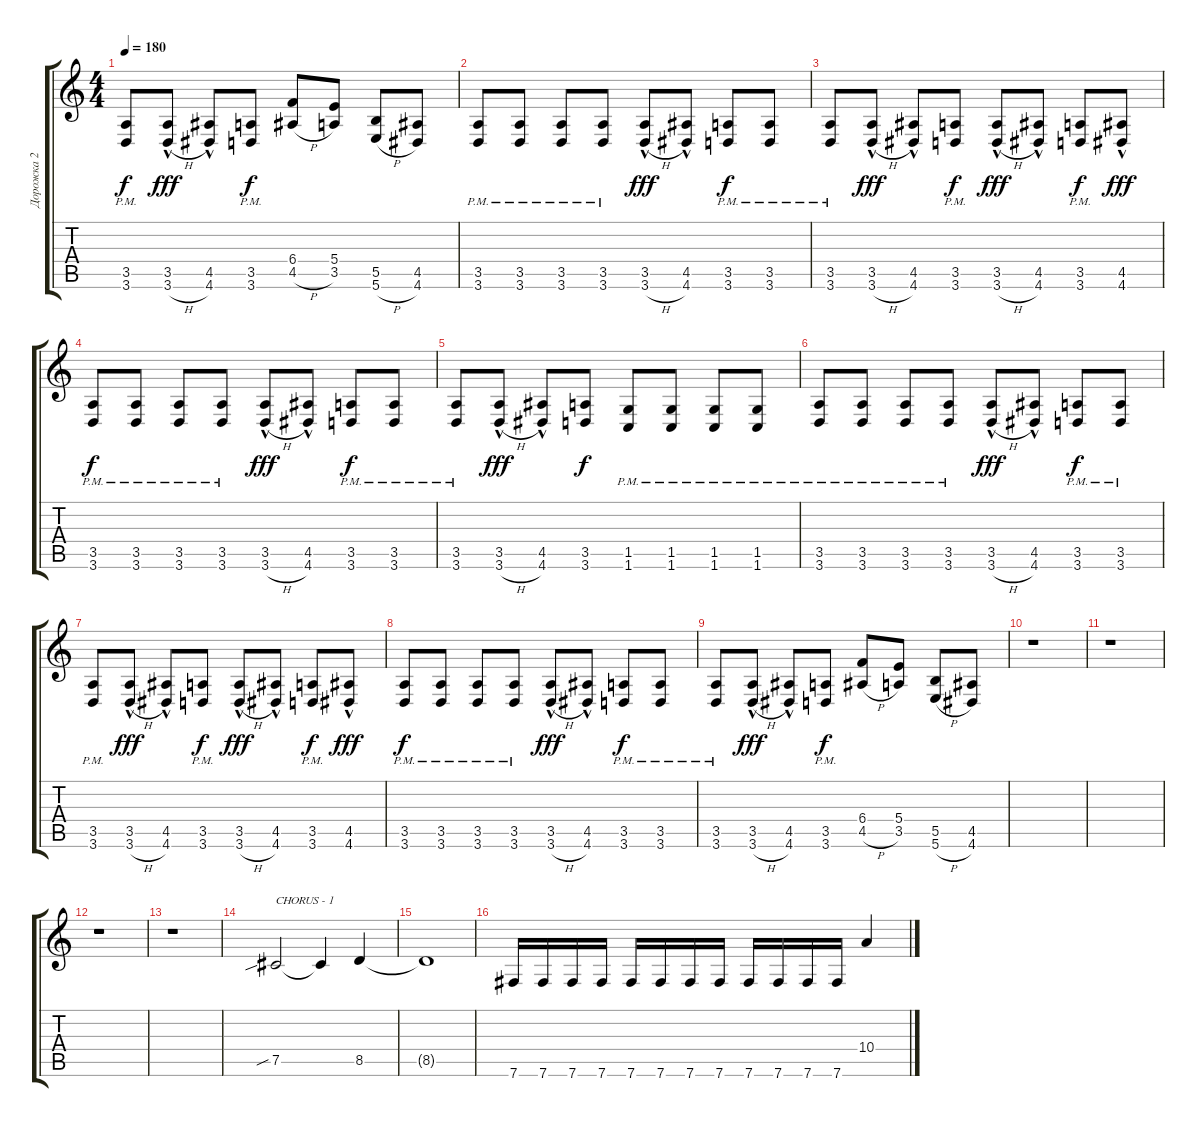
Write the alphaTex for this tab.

\track ("Дорожка 2" "Дорожка 2") {instrument distortionguitar}
\staff {score tabs}
\tuning (Db4 Ab3 E3 B2 Gb2 B1) {hide}
\ts (4 4)
\tempo 180
\clef g2
\ks c
(3.5 3.6{pm}).8{dy f} (3.5 3.6{h hac}).8{dy fff} (4.5 4.6{hac}).8 (3.5 3.6{pm}).8{dy f} (6.4 4.5{h}).8 (5.4 3.5).8 (5.5 5.6{h}).8 (4.5 4.6).8 |
(3.5 3.6{pm}).8 (3.5 3.6{pm}).8 (3.5 3.6{pm}).8 (3.5 3.6{pm}).8 (3.5 3.6{h hac}).8{dy fff} (4.5 4.6{hac}).8 (3.5 3.6{pm}).8{dy f} (3.5 3.6{pm}).8 |
(3.5 3.6{pm}).8 (3.5 3.6{h hac}).8{dy fff} (4.5 4.6{hac}).8 (3.5 3.6{pm}).8{dy f} (3.5 3.6{h hac}).8{dy fff} (4.5 4.6{hac}).8 (3.5 3.6{pm}).8{dy f} (4.5 4.6{hac}).8{dy fff} |
(3.5 3.6{pm}).8{dy f} (3.5 3.6{pm}).8 (3.5 3.6{pm}).8 (3.5 3.6{pm}).8 (3.5 3.6{h hac}).8{dy fff} (4.5 4.6{hac}).8 (3.5 3.6{pm}).8{dy f} (3.5 3.6{pm}).8 |
(3.5 3.6{pm}).8 (3.5 3.6{h hac}).8{dy fff} (4.5 4.6{hac}).8 (3.5 3.6).8{dy f} (1.5 1.6{pm}).8 (1.5 1.6{pm}).8 (1.5 1.6{pm}).8 (1.5 1.6{pm}).8 |
(3.5 3.6{pm}).8 (3.5 3.6{pm}).8 (3.5 3.6{pm}).8 (3.5 3.6{pm}).8 (3.5 3.6{h hac}).8{dy fff} (4.5 4.6{hac}).8 (3.5 3.6{pm}).8{dy f} (3.5 3.6{pm}).8 |
(3.5 3.6{pm}).8 (3.5 3.6{h hac}).8{dy fff} (4.5 4.6{hac}).8 (3.5 3.6{pm}).8{dy f} (3.5 3.6{h hac}).8{dy fff} (4.5 4.6{hac}).8 (3.5 3.6{pm}).8{dy f} (4.5 4.6{hac}).8{dy fff} |
(3.5 3.6{pm}).8{dy f} (3.5 3.6{pm}).8 (3.5 3.6{pm}).8 (3.5 3.6{pm}).8 (3.5 3.6{h hac}).8{dy fff} (4.5 4.6{hac}).8 (3.5 3.6{pm}).8{dy f} (3.5 3.6{pm}).8 |
(3.5 3.6{pm}).8 (3.5 3.6{h hac}).8{dy fff} (4.5 4.6{hac}).8 (3.5 3.6{pm}).8{dy f} (6.4 4.5{h}).8 (5.4 3.5).8 (5.5 5.6{h}).8 (4.5 4.6).8 |
r.1 |
r.1 |
r.1 |
r.1 |
7.5{sib}.2{txt "CHORUS - 1"} 7.5{t}.4 8.5.4 |
8.5{t}.1 |
7.6.16 7.6.16 7.6.16 7.6.16 7.6.16 7.6.16 7.6.16 7.6.16 7.6.16 7.6.16 7.6.16 7.6.16 10.4.4
